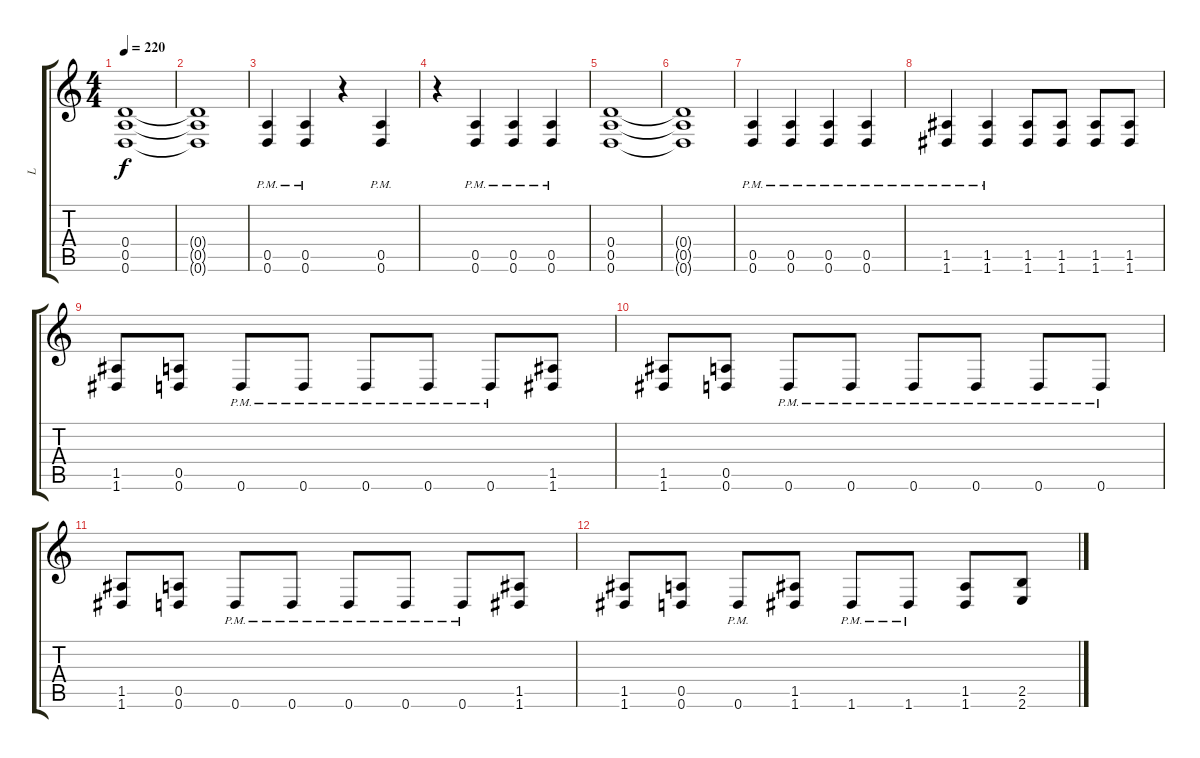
\track ("L" "L") {instrument distortionguitar}
\staff {score tabs}
\tuning (E4 B3 G3 D3 A2 D2) {hide}
\ts (4 4)
\tempo 220
\clef g2
\ks c
(0.4 0.5 0.6).1{dy f} |
(0.4{t} 0.5{t} 0.6{t}).1 |
(0.5{pm} 0.6{pm}).4 (0.5{pm} 0.6{pm}).4 r.4 (0.5{pm} 0.6{pm}).4 |
r.4 (0.5{pm} 0.6{pm}).4 (0.5{pm} 0.6{pm}).4 (0.5{pm} 0.6{pm}).4 |
(0.4 0.5 0.6).1 |
(0.4{t} 0.5{t} 0.6{t}).1 |
(0.5{pm} 0.6{pm}).4 (0.5{pm} 0.6{pm}).4 (0.5{pm} 0.6{pm}).4 (0.5{pm} 0.6{pm}).4 |
(1.5{pm} 1.6{pm}).4 (1.5{pm} 1.6{pm}).4 (1.5 1.6).8 (1.5 1.6).8 (1.5 1.6).8 (1.5 1.6).8 |
(1.5 1.6).8 (0.5 0.6).8 0.6{pm}.8 0.6{pm}.8 0.6{pm}.8 0.6{pm}.8 0.6{pm}.8 (1.5 1.6).8 |
(1.5 1.6).8 (0.5 0.6).8 0.6{pm}.8 0.6{pm}.8 0.6{pm}.8 0.6{pm}.8 0.6{pm}.8 0.6{pm}.8 |
(1.5 1.6).8 (0.5 0.6).8 0.6{pm}.8 0.6{pm}.8 0.6{pm}.8 0.6{pm}.8 0.6{pm}.8 (1.5 1.6).8 |
(1.5 1.6).8 (0.5 0.6).8 0.6{pm}.8 (1.5 1.6).8 1.6{pm}.8 1.6{pm}.8 (1.5 1.6).8 (2.5 2.6).8
